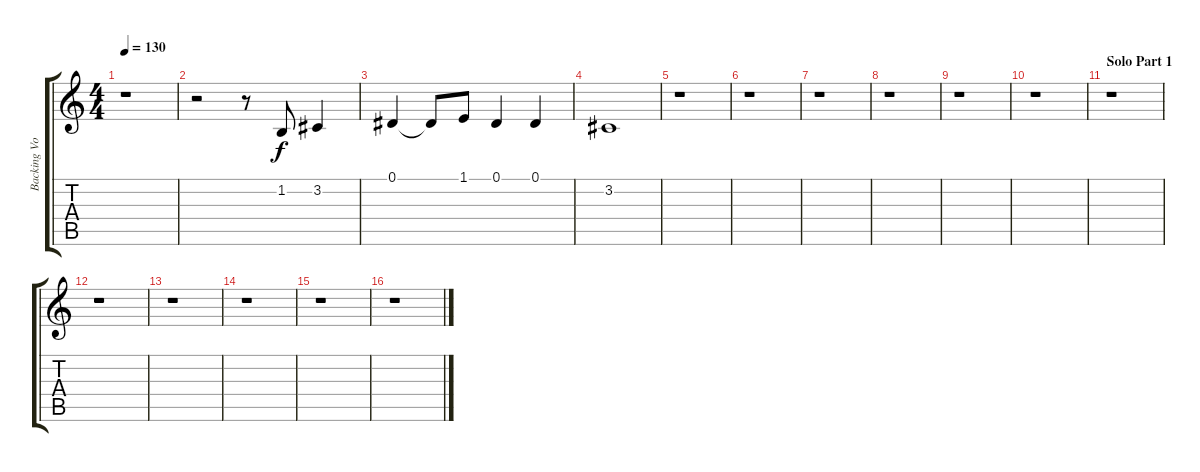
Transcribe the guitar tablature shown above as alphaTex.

\track ("Backing Vocals" "Backing Vo") {instrument sopranosax}
\staff {score tabs}
\tuning (Eb4 Bb3 Gb3 Db3 Ab2 Eb2) {hide}
\ts (4 4)
\tempo 130
\clef g2
\ks c
r.1{dy f} |
r.2 r.8 1.2.8 3.2.4 |
0.1.4 0.1{t}.8 1.1.8 0.1.4 0.1.4 |
3.2.1 |
r.1 |
r.1 |
r.1 |
r.1 |
r.1 |
r.1 |
\section ("" "Solo Part 1")
r.1 |
r.1 |
r.1 |
r.1 |
r.1 |
r.1
